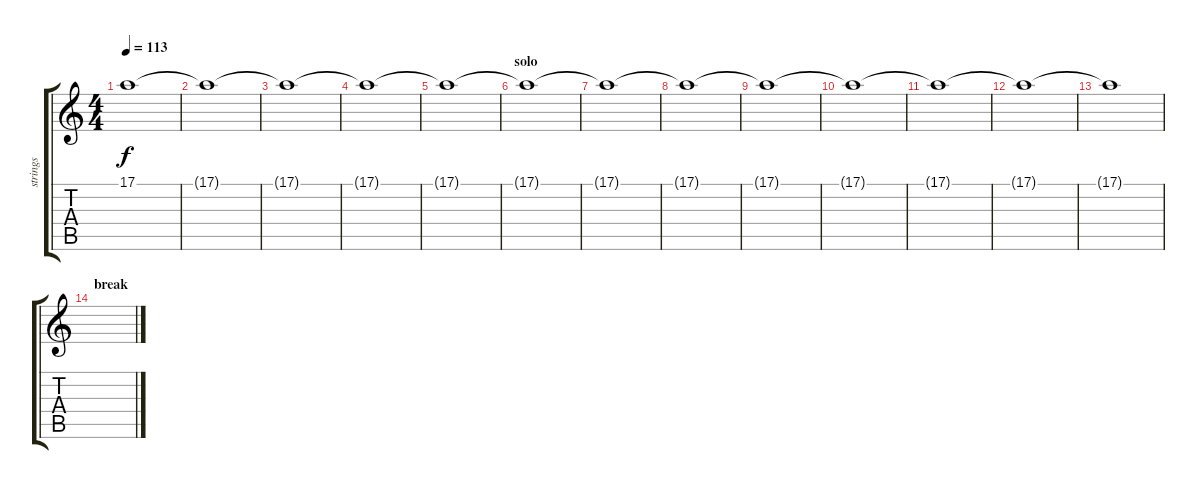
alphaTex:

\track ("strings" "strings") {instrument tremolostrings}
\staff {score tabs}
\tuning (E4 B3 G3 D3 A2 E2) {hide}
\ts (4 4)
\tempo 113
\clef g2
\ks c
17.1{t}.1{dy f} |
17.1{t}.1 |
17.1{t}.1 |
17.1{t}.1 |
17.1{t}.1 |
\section ("" "solo")
17.1{t}.1 |
17.1{t}.1 |
17.1{t}.1 |
17.1{t}.1 |
17.1{t}.1 |
17.1{t}.1 |
17.1{t}.1 |
17.1{t}.1 |
\section ("" "break")
